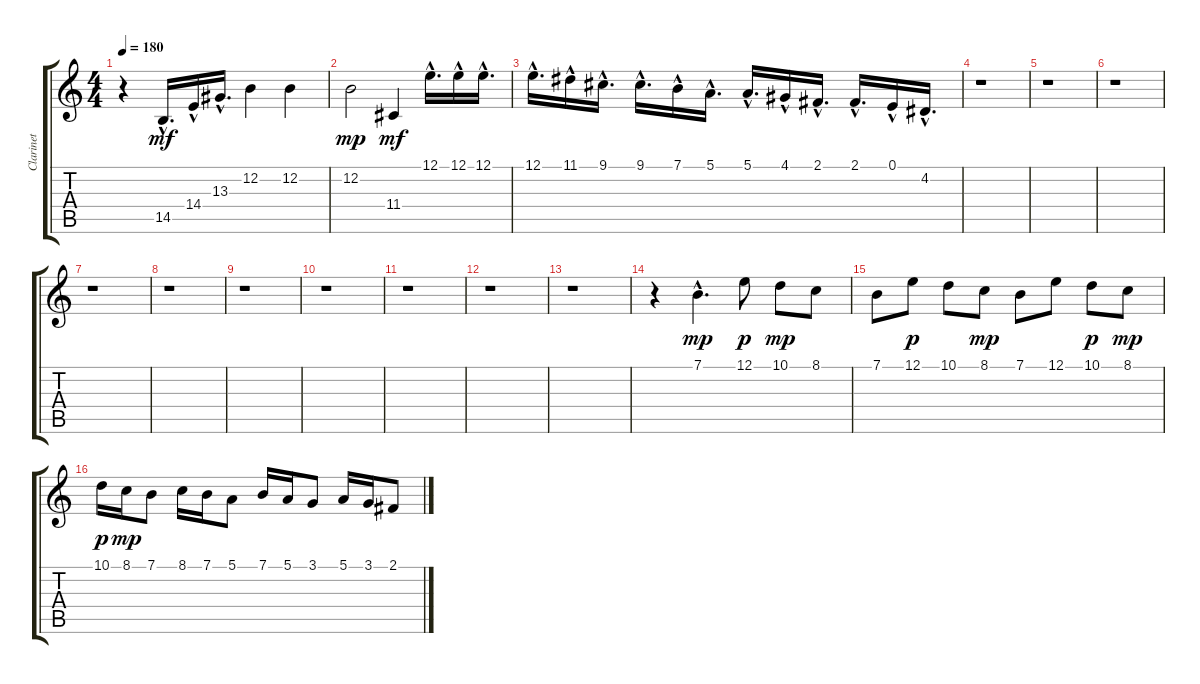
\track ("Clarinet" "Clarinet") {instrument clarinet}
\staff {score tabs}
\tuning (E4 B3 G3 D3 A2 E2) {hide}
\ts (4 4)
\tempo 180
\clef g2
\ks c
r.4{dy f} 14.5{hac}.16{d dy mf} 14.4{hac}.16 13.3{hac}.16{d} 12.2.4 12.2.4 |
12.2.2{dy mp} 11.4.4{dy mf} 12.1{hac}.16{d} 12.1{hac}.16 12.1{hac}.16{d} |
12.1{hac}.16{d} 11.1{hac}.16 9.1{hac}.16{d} 9.1{hac}.16{d} 7.1{hac}.16 5.1{hac}.16{d} 5.1{hac}.16{d} 4.1{hac}.16 2.1{hac}.16{d} 2.1{hac}.16{d} 0.1{hac}.16 4.2{hac}.16{d} |
r.1 |
r.1 |
r.1 |
r.1 |
r.1 |
r.1 |
r.1 |
r.1 |
r.1 |
r.1 |
r.4 7.1{hac}.4{d dy mp instrument clarinet} 12.1.8{dy p} 10.1.8{dy mp} 8.1.8 |
7.1.8 12.1.8{dy p} 10.1.8 8.1.8{dy mp} 7.1.8 12.1.8 10.1.8{dy p} 8.1.8{dy mp} |
10.1.16{dy p} 8.1.16{dy mp} 7.1.8 8.1.16 7.1.16 5.1.8 7.1.16 5.1.16 3.1.8 5.1.16 3.1.16 2.1.8
